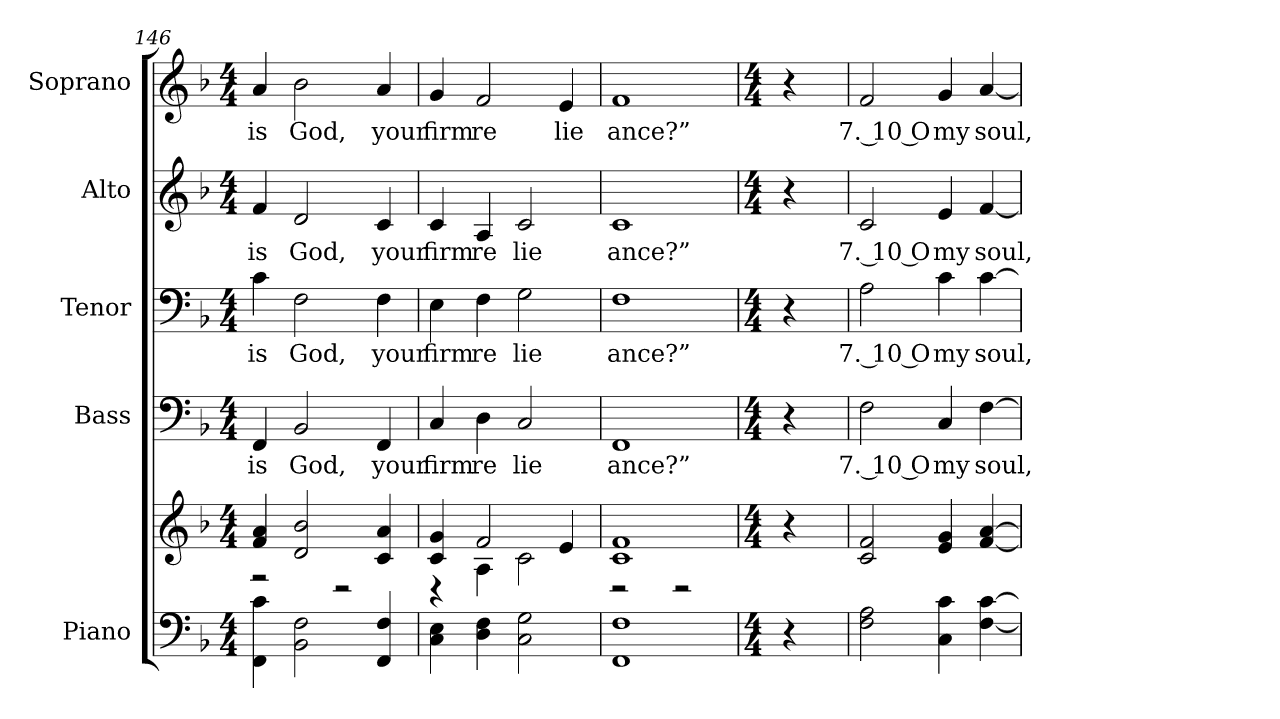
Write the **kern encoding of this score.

**kern	**kern	**kern	**text	**kern	**text	**kern	**text	**kern	**text
*part5	*part5	*part4	*part4	*part3	*part3	*part2	*part2	*part1	*part1
*staff6	*staff5	*staff4	*staff4	*staff3	*staff3	*staff2	*staff2	*staff1	*staff1
*I"Piano	*	*I"Bass	*	*I"Tenor	*	*I"Alto	*	*I"Soprano	*
*I'Pno.	*	*I'B.	*	*I'T.	*	*I'A.	*	*I'S.	*
!!LO:PB:g=z
*clefF4	*clefG2	*clefF4	*	*clefF4	*	*clefG2	*	*clefG2	*
*k[b-]	*k[b-]	*k[b-]	*	*k[b-]	*	*k[b-]	*	*k[b-]	*
*F:	*F:	*F:	*	*F:	*	*F:	*	*F:	*
*M4/4	*M4/4	*M4/4	*	*M4/4	*	*M4/4	*	*M4/4	*
=146	=146	=146	=146	=146	=146	=146	=146	=146	=146
*	*^	*	*	*	*	*	*	*	*
!	!	!	!	!LO:LY:b:color=#000000	!	!	!	!	!	!
!	!	!	!	!	!	!LO:LY:b:color=#000000	!	!	!	!
!	!	!	!	!	!	!	!	!LO:LY:b:color=#000000	!	!
!	!	!	!	!	!	!	!	!	!	!LO:LY:b:color=#000000
4FFi\ 4ci	4fi/ 4ai	2r	4FFi/	is	4ci\	is	4fi/	is	4ai/	is
!	!	!	!	!LO:LY:b:color=#000000	!	!	!	!	!	!
!	!	!	!	!	!	!LO:LY:b:color=#000000	!	!	!	!
!	!	!	!	!	!	!	!	!LO:LY:b:color=#000000	!	!
!	!	!	!	!	!	!	!	!	!	!LO:LY:b:color=#000000
2BB-i\ 2Fi	2di/ 2b-i	.	2BB-i/	God,	2Fi\	God,	2di/	God,	2b-i\	God,
.	.	2r	.	.	.	.	.	.	.	.
!	!	!	!	!LO:LY:b:color=#000000	!	!	!	!	!	!
!	!	!	!	!	!	!LO:LY:b:color=#000000	!	!	!	!
!	!	!	!	!	!	!	!	!LO:LY:b:color=#000000	!	!
!	!	!	!	!	!	!	!	!	!	!LO:LY:b:color=#000000
4FFi/ 4Fi	4ci/ 4ai	.	4FFi/	your	4Fi\	your	4ci/	your	4ai/	your
=147	=147	=147	=147	=147	=147	=147	=147	=147	=147	=147
!	!	!	!	!LO:LY:b:color=#000000	!	!	!	!	!	!
!	!	!	!	!	!	!LO:LY:b:color=#000000	!	!	!	!
!	!	!	!	!	!	!	!	!LO:LY:b:color=#000000	!	!
!	!	!	!	!	!	!	!	!	!	!LO:LY:b:color=#000000
4Ci\ 4Ei	4ci/ 4gi	4r	4Ci/	firm	4Ei\	firm	4ci/	firm	4gi/	firm
!	!	!	!	!LO:LY:b:color=#000000	!	!	!	!	!	!
!	!	!	!	!	!	!LO:LY:b:color=#000000	!	!	!	!
!	!	!	!	!	!	!	!	!LO:LY:b:color=#000000	!	!
!	!	!	!	!	!	!	!	!	!	!LO:LY:b:color=#000000
4Di\ 4Fi	2fi/	4Ai\	4Di\	re	4Fi\	re	4Ai/	re	2fi/	re
!	!	!	!	!LO:LY:b:color=#000000	!	!	!	!	!	!
!	!	!	!	!	!	!LO:LY:b:color=#000000	!	!	!	!
!	!	!	!	!	!	!	!	!LO:LY:b:color=#000000	!	!
2Ci\ 2Gi	.	2ci\	2Ci/	lie	2Gi\	lie	2ci/	lie	.	.
!	!	!	!	!	!	!	!	!	!	!LO:LY:b:color=#000000
.	4ei/	.	.	.	.	.	.	.	4ei/	lie
!!LO:PB:g=z
=148	=148	=148	=148	=148	=148	=148	=148	=148	=148	=148
!	!	!	!	!LO:LY:b:color=#000000	!	!	!	!	!	!
!	!	!	!	!	!	!LO:LY:b:color=#000000	!	!	!	!
!	!	!	!	!	!	!	!	!LO:LY:b:color=#000000	!	!
!	!	!	!	!	!	!	!	!	!	!LO:LY:b:color=#000000
1FFi 1Fi	1ci 1fi	2r	1FFi	ance?”	1Fi	ance?”	1ci	ance?”	1fi	ance?”
.	.	2r	.	.	.	.	.	.	.	.
*	*v	*v	*	*	*	*	*	*	*	*
=149	=149	=149	=149	=149	=149	=149	=149	=149	=149
*M4/4	*M4/4	*M4/4	*	*M4/4	*	*M4/4	*	*M4/4	*
4r	4r	4r	.	4r	.	4r	.	4r	.
=150	=150	=150	=150	=150	=150	=150	=150	=150	=150
!	!	!	!LO:LY:b:color=#000000	!	!	!	!	!	!
!	!	!	!	!	!LO:LY:b:color=#000000	!	!	!	!
!	!	!	!	!	!	!	!LO:LY:b:color=#000000	!	!
!	!	!	!	!	!	!	!	!	!LO:LY:b:color=#000000
2Fi\ 2Ai	2ci/ 2fi	2Fi\	7. 10 O	2Ai\	7. 10 O	2ci/	7. 10 O	2fi/	7. 10 O
!	!	!	!LO:LY:b:color=#000000	!	!	!	!	!	!
!	!	!	!	!	!LO:LY:b:color=#000000	!	!	!	!
!	!	!	!	!	!	!	!LO:LY:b:color=#000000	!	!
!	!	!	!	!	!	!	!	!	!LO:LY:b:color=#000000
4Ci\ 4ci	4ei/ 4gi	4Ci/	my	4ci\	my	4ei/	my	4gi/	my
!	!	!	!LO:LY:b:color=#000000	!	!	!	!	!	!
!	!	!	!	!	!LO:LY:b:color=#000000	!	!	!	!
!	!	!	!	!	!	!	!LO:LY:b:color=#000000	!	!
!	!	!	!	!	!	!	!	!	!LO:LY:b:color=#000000
[<4Fi\ [>4ci	[<4fi/ [>4ai	[>4Fi\	soul,	[>4ci\	soul,	[<4fi/	soul,	[<4ai/	soul,
=	=	=	=	=	=	=	=	=	=
*-	*-	*-	*-	*-	*-	*-	*-	*-	*-
